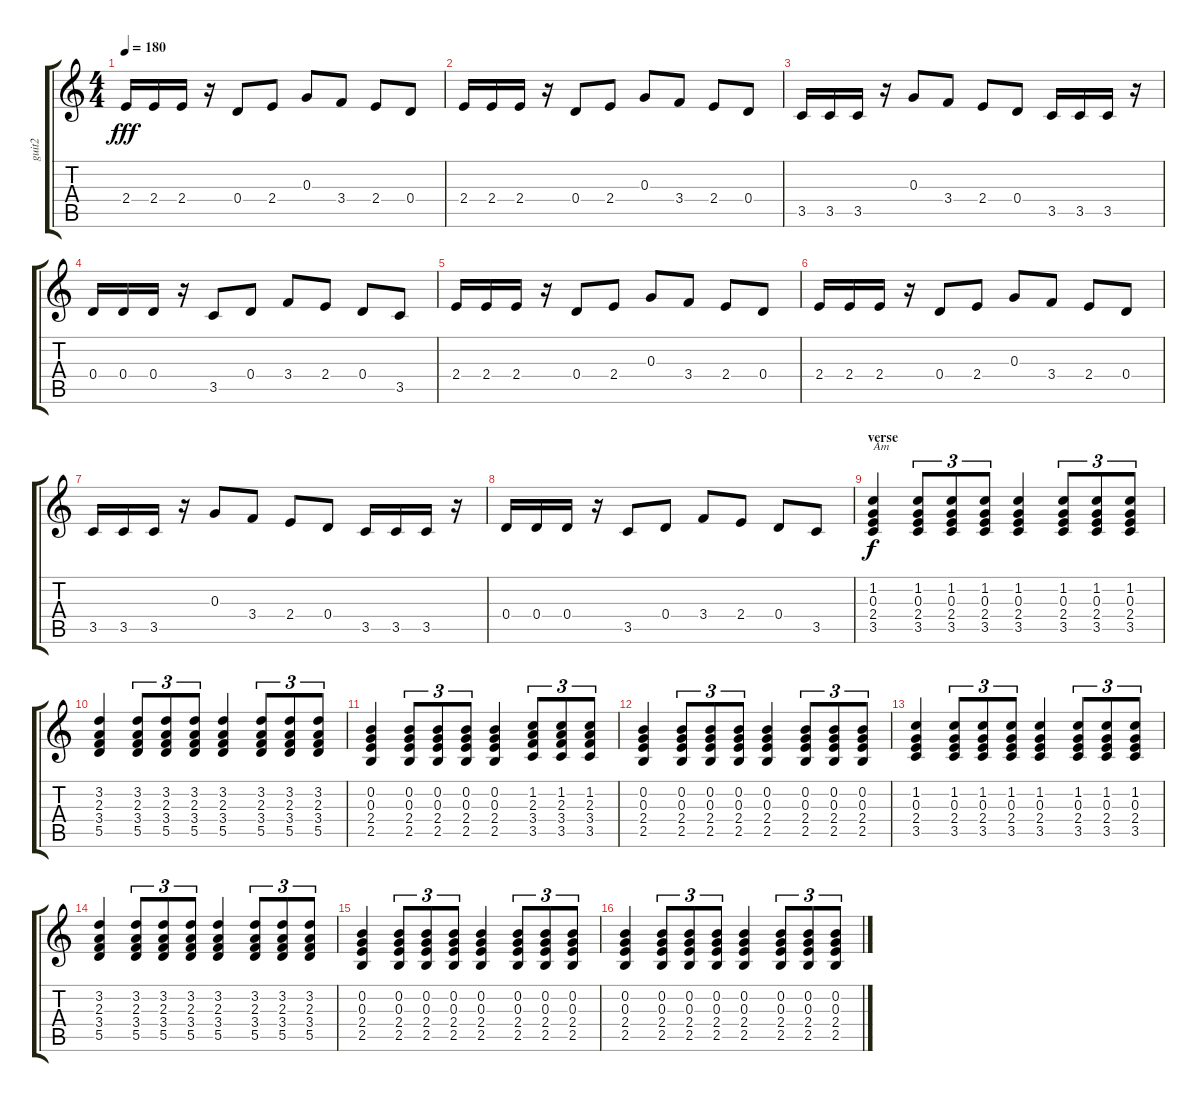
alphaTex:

\track ("guit2" "guit2") {instrument overdrivenguitar}
\staff {score tabs}
\tuning (E4 B3 G3 D3 A2 E2) {hide}
\ts (4 4)
\tempo 180
\clef g2
\ks c
2.4.16{dy fff instrument overdrivenguitar} 2.4.16 2.4.16 r.16 0.4.8 2.4.8 0.3.8 3.4.8 2.4.8 0.4.8 |
2.4.16 2.4.16 2.4.16 r.16 0.4.8 2.4.8 0.3.8 3.4.8 2.4.8 0.4.8 |
3.5.16 3.5.16 3.5.16 r.16 0.3.8 3.4.8 2.4.8 0.4.8 3.5.16 3.5.16 3.5.16 r.16 |
0.4.16 0.4.16 0.4.16 r.16 3.5.8 0.4.8 3.4.8 2.4.8 0.4.8 3.5.8 |
2.4.16 2.4.16 2.4.16 r.16 0.4.8 2.4.8 0.3.8 3.4.8 2.4.8 0.4.8 |
2.4.16 2.4.16 2.4.16 r.16 0.4.8 2.4.8 0.3.8 3.4.8 2.4.8 0.4.8 |
3.5.16 3.5.16 3.5.16 r.16 0.3.8 3.4.8 2.4.8 0.4.8 3.5.16 3.5.16 3.5.16 r.16 |
0.4.16 0.4.16 0.4.16 r.16 3.5.8 0.4.8 3.4.8 2.4.8 0.4.8 3.5.8 |
\section ("" "verse")
(1.2 0.3 2.4 3.5).4{txt "Am" dy f instrument acousticguitarnylon} (1.2 0.3 2.4 3.5).8{tu (3 2)} (1.2 0.3 2.4 3.5).8{tu (3 2)} (1.2 0.3 2.4 3.5).8{tu (3 2)} (1.2 0.3 2.4 3.5).4 (1.2 0.3 2.4 3.5).8{tu (3 2)} (1.2 0.3 2.4 3.5).8{tu (3 2)} (1.2 0.3 2.4 3.5).8{tu (3 2)} |
(3.2 2.3 3.4 5.5).4 (3.2 2.3 3.4 5.5).8{tu (3 2)} (3.2 2.3 3.4 5.5).8{tu (3 2)} (3.2 2.3 3.4 5.5).8{tu (3 2)} (3.2 2.3 3.4 5.5).4 (3.2 2.3 3.4 5.5).8{tu (3 2)} (3.2 2.3 3.4 5.5).8{tu (3 2)} (3.2 2.3 3.4 5.5).8{tu (3 2)} |
(0.2 0.3 2.4 2.5).4 (0.2 0.3 2.4 2.5).8{tu (3 2)} (0.2 0.3 2.4 2.5).8{tu (3 2)} (0.2 0.3 2.4 2.5).8{tu (3 2)} (0.2 0.3 2.4 2.5).4 (1.2 2.3 3.4 3.5).8{tu (3 2)} (1.2 2.3 3.4 3.5).8{tu (3 2)} (1.2 2.3 3.4 3.5).8{tu (3 2)} |
(0.2 0.3 2.4 2.5).4 (0.2 0.3 2.4 2.5).8{tu (3 2)} (0.2 0.3 2.4 2.5).8{tu (3 2)} (0.2 0.3 2.4 2.5).8{tu (3 2)} (0.2 0.3 2.4 2.5).4 (0.2 0.3 2.4 2.5).8{tu (3 2)} (0.2 0.3 2.4 2.5).8{tu (3 2)} (0.2 0.3 2.4 2.5).8{tu (3 2)} |
(1.2 0.3 2.4 3.5).4 (1.2 0.3 2.4 3.5).8{tu (3 2)} (1.2 0.3 2.4 3.5).8{tu (3 2)} (1.2 0.3 2.4 3.5).8{tu (3 2)} (1.2 0.3 2.4 3.5).4 (1.2 0.3 2.4 3.5).8{tu (3 2)} (1.2 0.3 2.4 3.5).8{tu (3 2)} (1.2 0.3 2.4 3.5).8{tu (3 2)} |
(3.2 2.3 3.4 5.5).4 (3.2 2.3 3.4 5.5).8{tu (3 2)} (3.2 2.3 3.4 5.5).8{tu (3 2)} (3.2 2.3 3.4 5.5).8{tu (3 2)} (3.2 2.3 3.4 5.5).4 (3.2 2.3 3.4 5.5).8{tu (3 2)} (3.2 2.3 3.4 5.5).8{tu (3 2)} (3.2 2.3 3.4 5.5).8{tu (3 2)} |
(0.2 0.3 2.4 2.5).4 (0.2 0.3 2.4 2.5).8{tu (3 2)} (0.2 0.3 2.4 2.5).8{tu (3 2)} (0.2 0.3 2.4 2.5).8{tu (3 2)} (0.2 0.3 2.4 2.5).4 (0.2 0.3 2.4 2.5).8{tu (3 2)} (0.2 0.3 2.4 2.5).8{tu (3 2)} (0.2 0.3 2.4 2.5).8{tu (3 2)} |
(0.2 0.3 2.4 2.5).4 (0.2 0.3 2.4 2.5).8{tu (3 2)} (0.2 0.3 2.4 2.5).8{tu (3 2)} (0.2 0.3 2.4 2.5).8{tu (3 2)} (0.2 0.3 2.4 2.5).4 (0.2 0.3 2.4 2.5).8{tu (3 2)} (0.2 0.3 2.4 2.5).8{tu (3 2)} (0.2 0.3 2.4 2.5).8{tu (3 2)}
